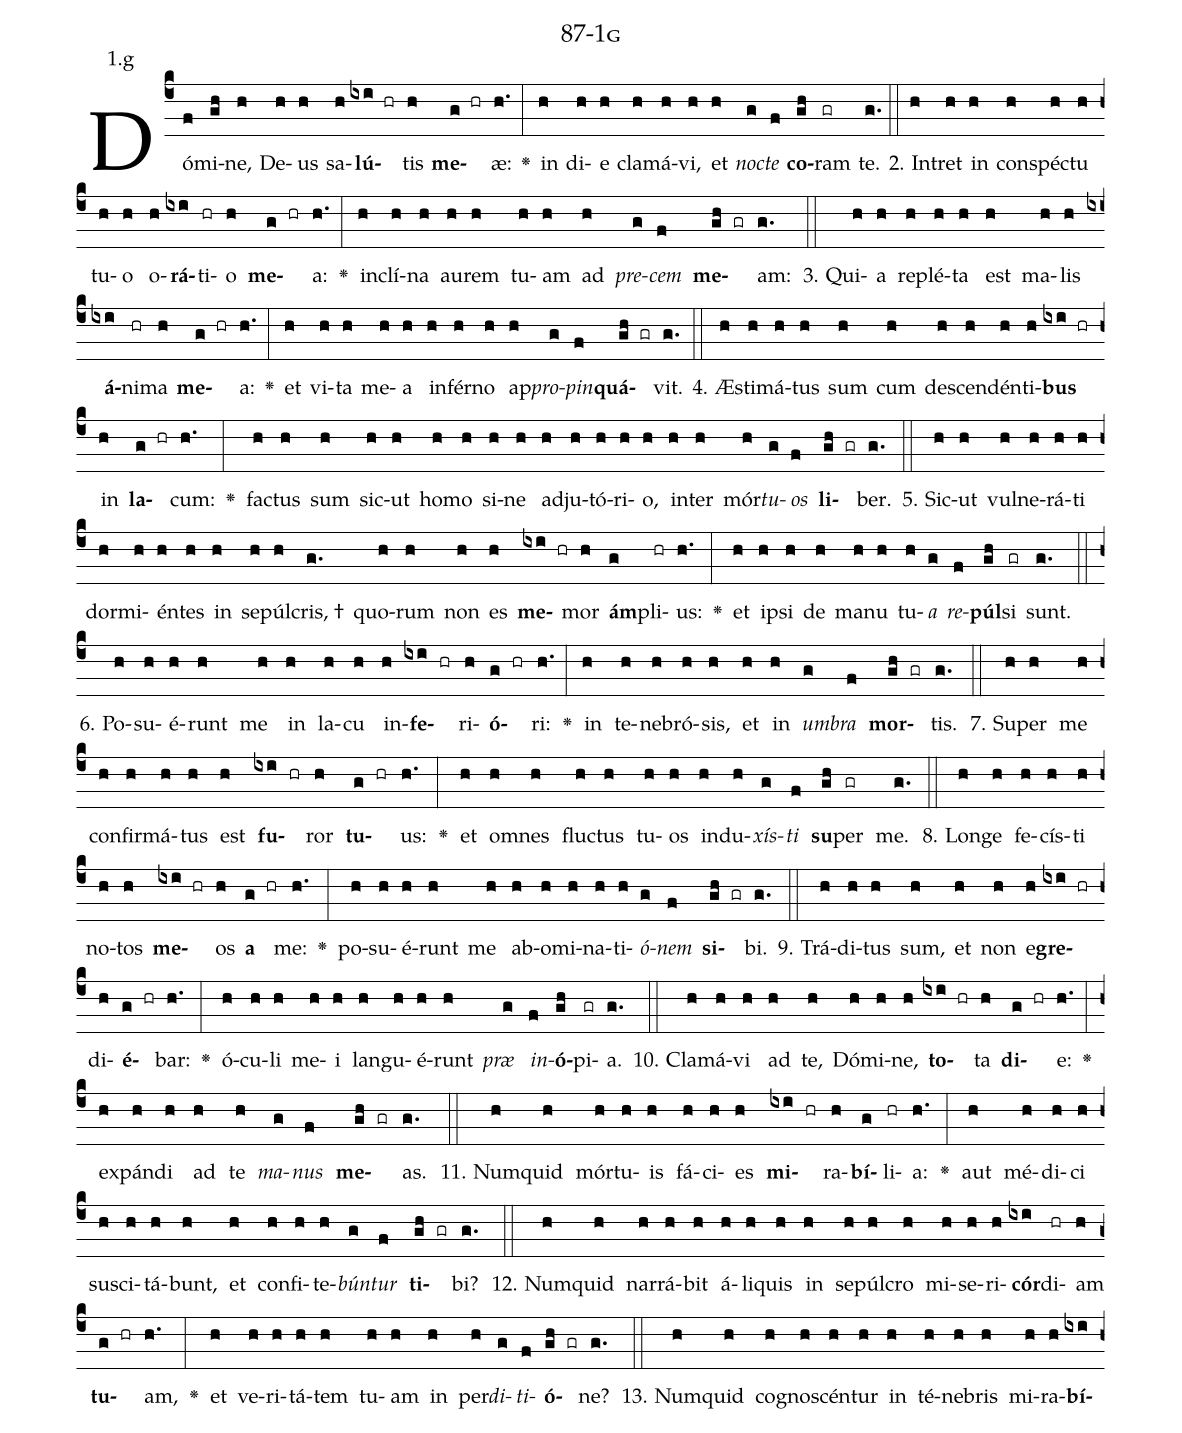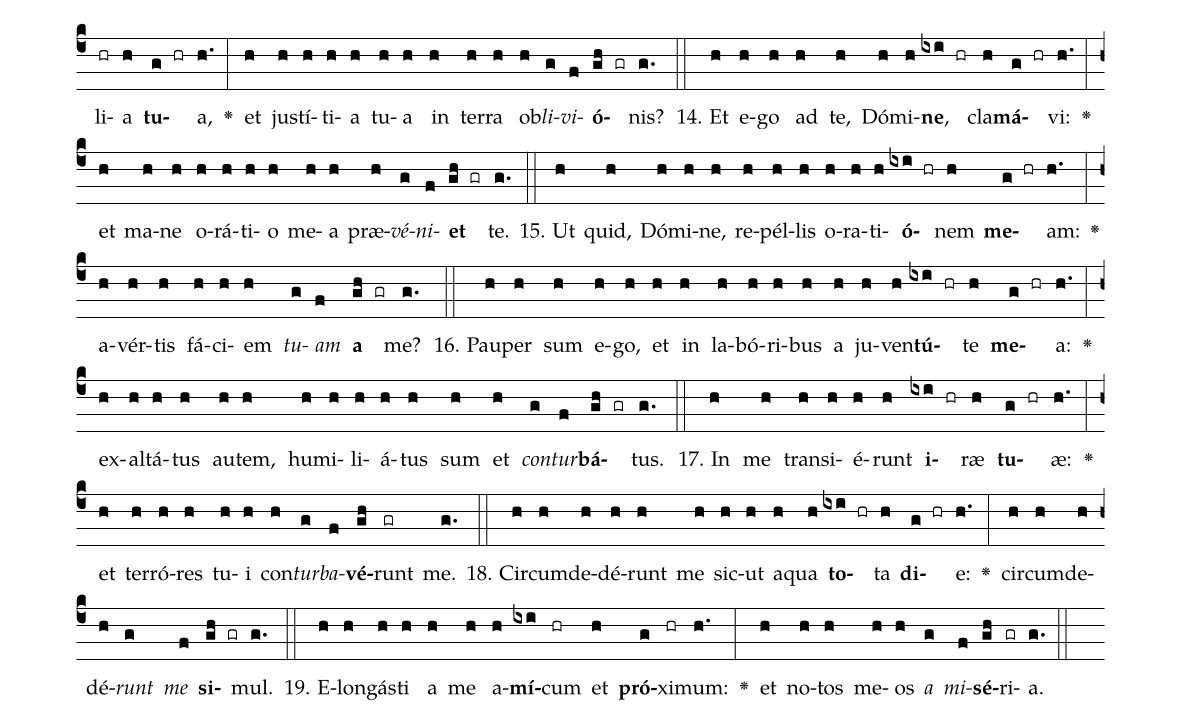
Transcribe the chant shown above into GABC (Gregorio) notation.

name: 87-1g;
annotation: 1.g;
%%
(c4)Dó(f)mi(gh)ne,(h) De(h)us(h) sa(h)<b>lú</b>(ixi hr)tis(h) <b>me</b>(g hr)æ:(h.) <v>\greheightstar</v>(:) in(h) di(h)e(h) cla(h)má(h)vi,(h) et(h) <i>noc</i>(g)<i>te</i>(f) <b>co</b>(gh)ram(gr) te.(g.) (::)
2. In(h)tret(h) in(h) con(h)spéc(h)tu(h) tu(h)o(h) o(h)<b>rá</b>(ixi)ti(hr)o(h) <b>me</b>(g hr)a:(h.) <v>\greheightstar</v>(:) in(h)clí(h)na(h) au(h)rem(h) tu(h)am(h) ad(h) <i>pre</i>(g)<i>cem</i>(f) <b>me</b>(gh gr)am:(g.) (::)
3. Qui(h)a(h) re(h)plé(h)ta(h) est(h) ma(h)lis(h) <b>á</b>(ixi)ni(hr)ma(h) <b>me</b>(g hr)a:(h.) <v>\greheightstar</v>(:) et(h) vi(h)ta(h) me(h)a(h) in(h)fér(h)no(h) ap(h)<i>pro</i>(g)<i>pin</i>(f)<b>quá</b>(gh gr)vit.(g.) (::)
4. Æs(h)ti(h)má(h)tus(h) sum(h) cum(h) de(h)scen(h)dén(h)ti(h)<b>bus</b>(ixi hr) in(h) <b>la</b>(g hr)cum:(h.) <v>\greheightstar</v>(:) fac(h)tus(h) sum(h) sic(h)ut(h) ho(h)mo(h) si(h)ne(h) ad(h)ju(h)tó(h)ri(h)o,(h) in(h)ter(h) mór(h)<i>tu</i>(g)<i>os</i>(f) <b>li</b>(gh gr)ber.(g.) (::)
5. Sic(h)ut(h) vul(h)ne(h)rá(h)ti(h) dor(h)mi(h)én(h)tes(h) in(h) se(h)púl(h)cris, †(g.) quo(h)rum(h) non(h) es(h) <b>me</b>(ixi hr)mor(h) <b>ám</b>(g)pli(hr)us:(h.) <v>\greheightstar</v>(:) et(h) ip(h)si(h) de(h) ma(h)nu(h) tu(h)<i>a</i>(g) <i>re</i>(f)<b>púl</b>(gh)si(gr) sunt.(g.) (::)
6. Po(h)su(h)é(h)runt(h) me(h) in(h) la(h)cu(h) in(h)<b>fe</b>(ixi hr)ri(h)<b>ó</b>(g hr)ri:(h.) <v>\greheightstar</v>(:) in(h) te(h)ne(h)bró(h)sis,(h) et(h) in(h) <i>um</i>(g)<i>bra</i>(f) <b>mor</b>(gh gr)tis.(g.) (::)
7. Su(h)per(h) me(h) con(h)fir(h)má(h)tus(h) est(h) <b>fu</b>(ixi hr)ror(h) <b>tu</b>(g hr)us:(h.) <v>\greheightstar</v>(:) et(h) om(h)nes(h) fluc(h)tus(h) tu(h)os(h) in(h)du(h)<i>xís</i>(g)<i>ti</i>(f) <b>su</b>(gh)per(gr) me.(g.) (::)
8. Lon(h)ge(h) fe(h)cís(h)ti(h) no(h)tos(h) <b>me</b>(ixi hr)os(h) <b>a</b>(g hr) me:(h.) <v>\greheightstar</v>(:) po(h)su(h)é(h)runt(h) me(h) ab(h)o(h)mi(h)na(h)ti(h)<i>ó</i>(g)<i>nem</i>(f) <b>si</b>(gh gr)bi.(g.) (::)
9. Trá(h)di(h)tus(h) sum,(h) et(h) non(h) e(h)<b>gre</b>(ixi hr)di(h)<b>é</b>(g hr)bar:(h.) <v>\greheightstar</v>(:) ó(h)cu(h)li(h) me(h)i(h) lan(h)gu(h)é(h)runt(h) <i>præ</i>(g) <i>in</i>(f)<b>ó</b>(gh)pi(gr)a.(g.) (::)
10. Cla(h)má(h)vi(h) ad(h) te,(h) Dó(h)mi(h)ne,(h) <b>to</b>(ixi hr)ta(h) <b>di</b>(g hr)e:(h.) <v>\greheightstar</v>(:) ex(h)pán(h)di(h) ad(h) te(h) <i>ma</i>(g)<i>nus</i>(f) <b>me</b>(gh gr)as.(g.) (::)
11. Num(h)quid(h) mór(h)tu(h)is(h) fá(h)ci(h)es(h) <b>mi</b>(ixi hr)ra(h)<b>bí</b>(g)li(hr)a:(h.) <v>\greheightstar</v>(:) aut(h) mé(h)di(h)ci(h) su(h)sci(h)tá(h)bunt,(h) et(h) con(h)fi(h)te(h)<i>bún</i>(g)<i>tur</i>(f) <b>ti</b>(gh gr)bi?(g.) (::)
12. Num(h)quid(h) nar(h)rá(h)bit(h) á(h)li(h)quis(h) in(h) se(h)púl(h)cro(h) mi(h)se(h)ri(h)<b>cór</b>(ixi)di(hr)am(h) <b>tu</b>(g hr)am,(h.) <v>\greheightstar</v>(:) et(h) ve(h)ri(h)tá(h)tem(h) tu(h)am(h) in(h) per(h)<i>di</i>(g)<i>ti</i>(f)<b>ó</b>(gh gr)ne?(g.) (::)
13. Num(h)quid(h) co(h)gno(h)scén(h)tur(h) in(h) té(h)ne(h)bris(h) mi(h)ra(h)<b>bí</b>(ixi)li(hr)a(h) <b>tu</b>(g hr)a,(h.) <v>\greheightstar</v>(:) et(h) jus(h)tí(h)ti(h)a(h) tu(h)a(h) in(h) ter(h)ra(h) ob(h)<i>li</i>(g)<i>vi</i>(f)<b>ó</b>(gh gr)nis?(g.) (::)
14. Et(h) e(h)go(h) ad(h) te,(h) Dó(h)mi(h)<b>ne</b>,(ixi hr) cla(h)<b>má</b>(g hr)vi:(h.) <v>\greheightstar</v>(:) et(h) ma(h)ne(h) o(h)rá(h)ti(h)o(h) me(h)a(h) præ(h)<i>vé</i>(g)<i>ni</i>(f)<b>et</b>(gh gr) te.(g.) (::)
15. Ut(h) quid,(h) Dó(h)mi(h)ne,(h) re(h)pél(h)lis(h) o(h)ra(h)ti(h)<b>ó</b>(ixi hr)nem(h) <b>me</b>(g hr)am:(h.) <v>\greheightstar</v>(:) a(h)vér(h)tis(h) fá(h)ci(h)em(h) <i>tu</i>(g)<i>am</i>(f) <b>a</b>(gh gr) me?(g.) (::)
16. Pau(h)per(h) sum(h) e(h)go,(h) et(h) in(h) la(h)bó(h)ri(h)bus(h) a(h) ju(h)ven(h)<b>tú</b>(ixi hr)te(h) <b>me</b>(g hr)a:(h.) <v>\greheightstar</v>(:) ex(h)al(h)tá(h)tus(h) au(h)tem,(h) hu(h)mi(h)li(h)á(h)tus(h) sum(h) et(h) <i>con</i>(g)<i>tur</i>(f)<b>bá</b>(gh gr)tus.(g.) (::)
17. In(h) me(h) trans(h)i(h)é(h)runt(h) <b>i</b>(ixi hr)ræ(h) <b>tu</b>(g hr)æ:(h.) <v>\greheightstar</v>(:) et(h) ter(h)ró(h)res(h) tu(h)i(h) con(h)<i>tur</i>(g)<i>ba</i>(f)<b>vé</b>(gh)runt(gr) me.(g.) (::)
18. Cir(h)cum(h)de(h)dé(h)runt(h) me(h) sic(h)ut(h) a(h)qua(h) <b>to</b>(ixi hr)ta(h) <b>di</b>(g hr)e:(h.) <v>\greheightstar</v>(:) cir(h)cum(h)de(h)dé(h)<i>runt</i>(g) <i>me</i>(f) <b>si</b>(gh gr)mul.(g.) (::)
19. E(h)lon(h)gás(h)ti(h) a(h) me(h) a(h)<b>mí</b>(ixi)cum(hr) et(h) <b>pró</b>(g)xi(hr)mum:(h.) <v>\greheightstar</v>(:) et(h) no(h)tos(h) me(h)os(h) <i>a</i>(g) <i>mi</i>(f)<b>sé</b>(gh)ri(gr)a.(g.) (::)
